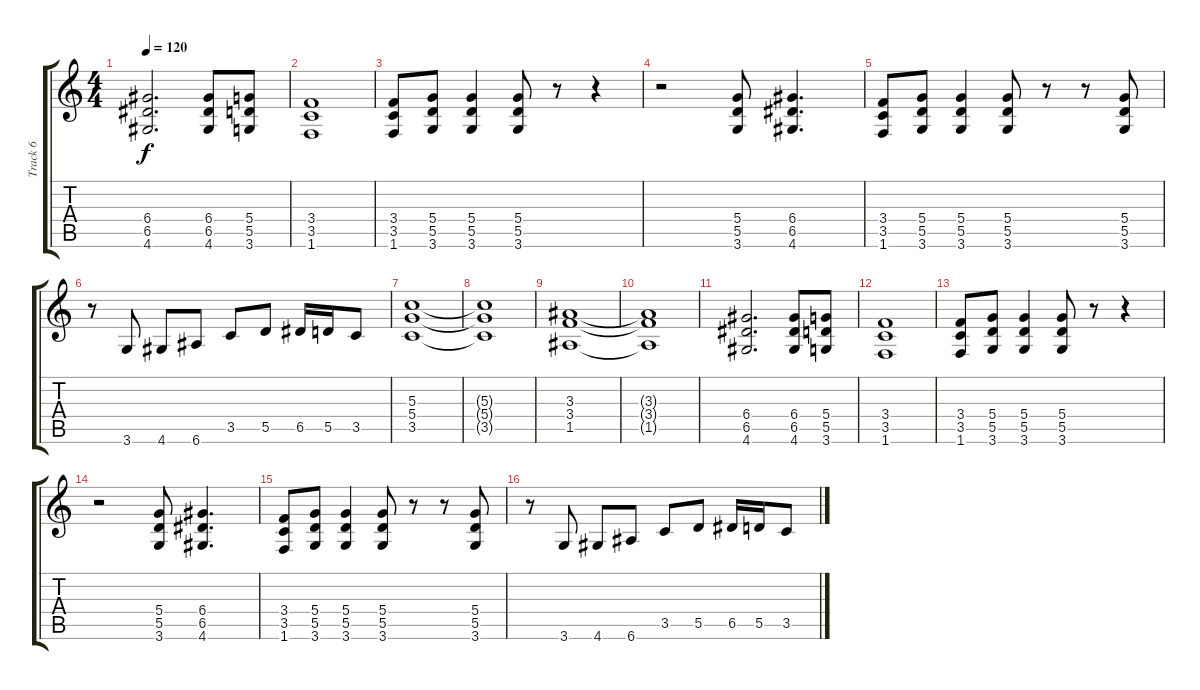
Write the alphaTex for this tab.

\track ("Track 6" "Track 6") {instrument distortionguitar}
\staff {score tabs}
\tuning (E4 B3 G3 D3 A2 E2) {hide}
\ts (4 4)
\tempo 120
\clef g2
\ks c
(6.4 6.5 4.6).2{d dy f} (6.4 6.5 4.6).8 (5.4 5.5 3.6).8 |
(3.4 3.5 1.6).1 |
(3.4 3.5 1.6).8 (5.4 5.5 3.6).8 (5.4 5.5 3.6).4 (5.4 5.5 3.6).8 r.8 r.4 |
r.2 (5.4 5.5 3.6).8 (6.4 6.5 4.6).4{d} |
(3.4 3.5 1.6).8 (5.4 5.5 3.6).8 (5.4 5.5 3.6).4 (5.4 5.5 3.6).8 r.8 r.8 (5.4 5.5 3.6).8 |
r.8 3.6.8 4.6.8 6.6.8 3.5.8 5.5.8 6.5.16 5.5.16 3.5.8 |
(5.3 5.4 3.5).1 |
(5.3{t} 5.4{t} 3.5{t}).1 |
(3.3 3.4 1.5).1 |
(3.3{t} 3.4{t} 1.5{t}).1 |
(6.4 6.5 4.6).2{d} (6.4 6.5 4.6).8 (5.4 5.5 3.6).8 |
(3.4 3.5 1.6).1 |
(3.4 3.5 1.6).8 (5.4 5.5 3.6).8 (5.4 5.5 3.6).4 (5.4 5.5 3.6).8 r.8 r.4 |
r.2 (5.4 5.5 3.6).8 (6.4 6.5 4.6).4{d} |
(3.4 3.5 1.6).8 (5.4 5.5 3.6).8 (5.4 5.5 3.6).4 (5.4 5.5 3.6).8 r.8 r.8 (5.4 5.5 3.6).8 |
r.8 3.6.8 4.6.8 6.6.8 3.5.8 5.5.8 6.5.16 5.5.16 3.5.8
